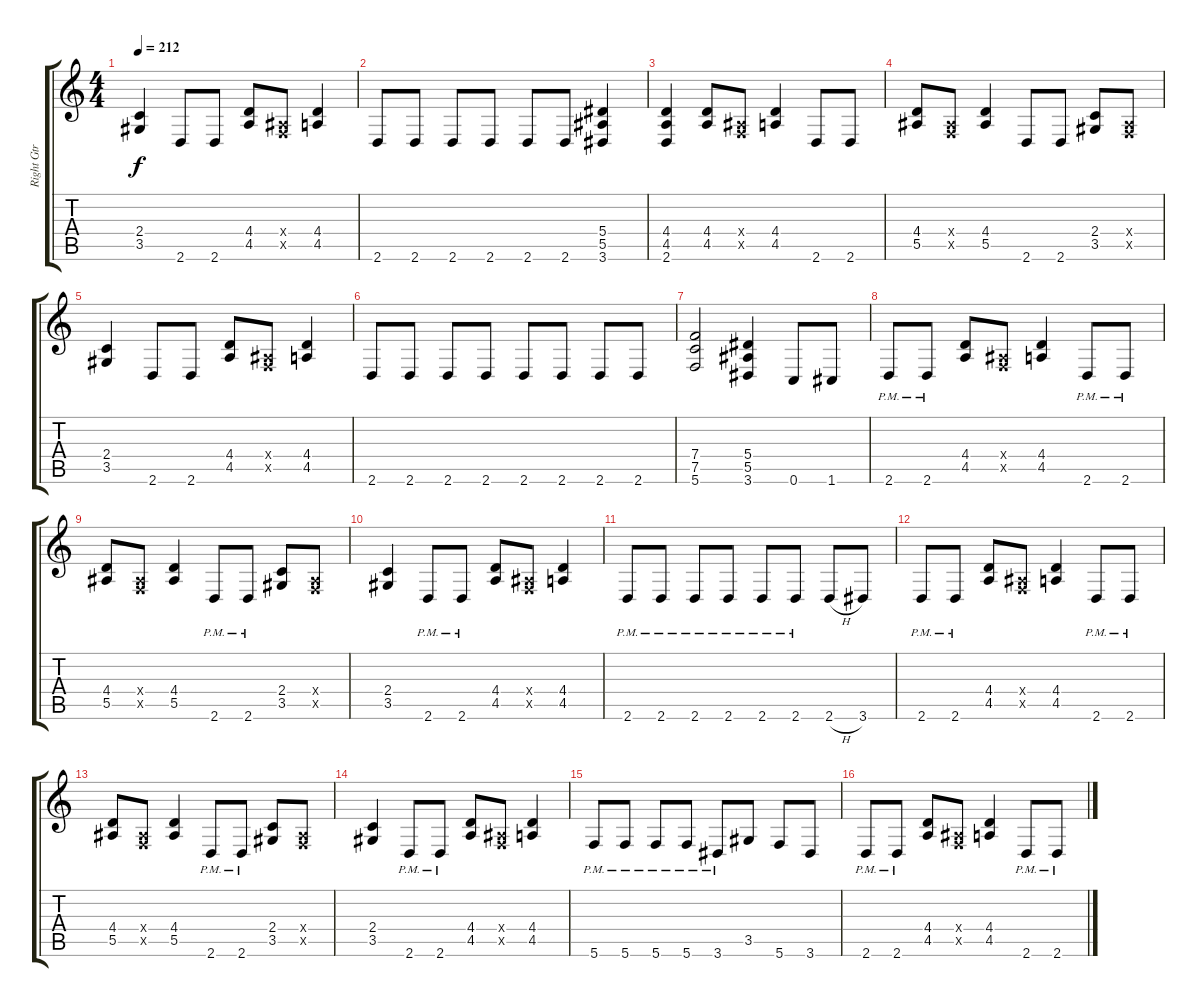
\track ("Right Gtr" "Right Gtr") {instrument distortionguitar}
\staff {score tabs}
\tuning (C4 G3 Eb3 Bb2 F2 C2) {hide}
\ts (4 4)
\tempo 212
\clef g2
\ks c
(2.4 3.5).4{dy f} 2.6.8 2.6.8 (4.4 4.5).8 (0.4{x} 0.5{x}).8 (4.4 4.5).4 |
2.6.8 2.6.8 2.6.8 2.6.8 2.6.8 2.6.8 (5.4 5.5 3.6).4 |
(4.4 4.5 2.6).4 (4.4 4.5).8 (0.4{x} 0.5{x}).8 (4.4 4.5).4 2.6.8 2.6.8 |
(4.4 5.5).8 (0.4{x} 0.5{x}).8 (4.4 5.5).4 2.6.8 2.6.8 (2.4 3.5).8 (0.4{x} 0.5{x}).8 |
(2.4 3.5).4 2.6.8 2.6.8 (4.4 4.5).8 (0.4{x} 0.5{x}).8 (4.4 4.5).4 |
2.6.8 2.6.8 2.6.8 2.6.8 2.6.8 2.6.8 2.6.8 2.6.8 |
(7.4 7.5 5.6).2 (5.4 5.5 3.6).4 0.6.8 1.6.8 |
2.6{pm}.8 2.6{pm}.8 (4.4 4.5).8 (0.4{x} 0.5{x}).8 (4.4 4.5).4 2.6{pm}.8 2.6{pm}.8 |
(4.4 5.5).8 (0.4{x} 0.5{x}).8 (4.4 5.5).4 2.6{pm}.8 2.6{pm}.8 (2.4 3.5).8 (0.4{x} 0.5{x}).8 |
(2.4 3.5).4 2.6{pm}.8 2.6{pm}.8 (4.4 4.5).8 (0.4{x} 0.5{x}).8 (4.4 4.5).4 |
2.6{pm}.8 2.6{pm}.8 2.6{pm}.8 2.6{pm}.8 2.6{pm}.8 2.6{pm}.8 2.6{h}.8 3.6.8 |
2.6{pm}.8 2.6{pm}.8 (4.4 4.5).8 (0.4{x} 0.5{x}).8 (4.4 4.5).4 2.6{pm}.8 2.6{pm}.8 |
(4.4 5.5).8 (0.4{x} 0.5{x}).8 (4.4 5.5).4 2.6{pm}.8 2.6{pm}.8 (2.4 3.5).8 (0.4{x} 0.5{x}).8 |
(2.4 3.5).4 2.6{pm}.8 2.6{pm}.8 (4.4 4.5).8 (0.4{x} 0.5{x}).8 (4.4 4.5).4 |
5.6{pm}.8 5.6{pm}.8 5.6{pm}.8 5.6{pm}.8 3.6{pm}.8 3.5.8 5.6.8 3.6.8 |
2.6{pm}.8 2.6{pm}.8 (4.4 4.5).8 (0.4{x} 0.5{x}).8 (4.4 4.5).4 2.6{pm}.8 2.6{pm}.8
